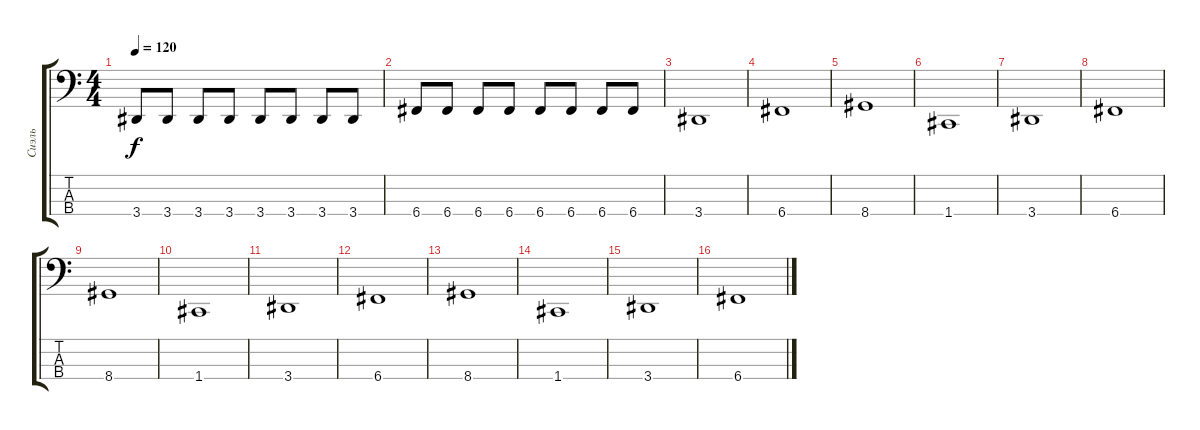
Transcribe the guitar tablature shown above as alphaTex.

\track ("Сиэль" "Сиэль") {instrument electricbassfinger}
\staff {score tabs}
\tuning (F2 C2 G1 C1) {hide}
\ts (4 4)
\tempo 120
\clef f4
\ks c
3.4.8{dy f} 3.4.8 3.4.8 3.4.8 3.4.8 3.4.8 3.4.8 3.4.8 |
6.4.8 6.4.8 6.4.8 6.4.8 6.4.8 6.4.8 6.4.8 6.4.8 |
3.4.1 |
6.4.1 |
8.4.1 |
1.4.1 |
3.4.1 |
6.4.1 |
8.4.1 |
1.4.1 |
3.4.1 |
6.4.1 |
8.4.1 |
1.4.1 |
3.4.1 |
6.4.1
